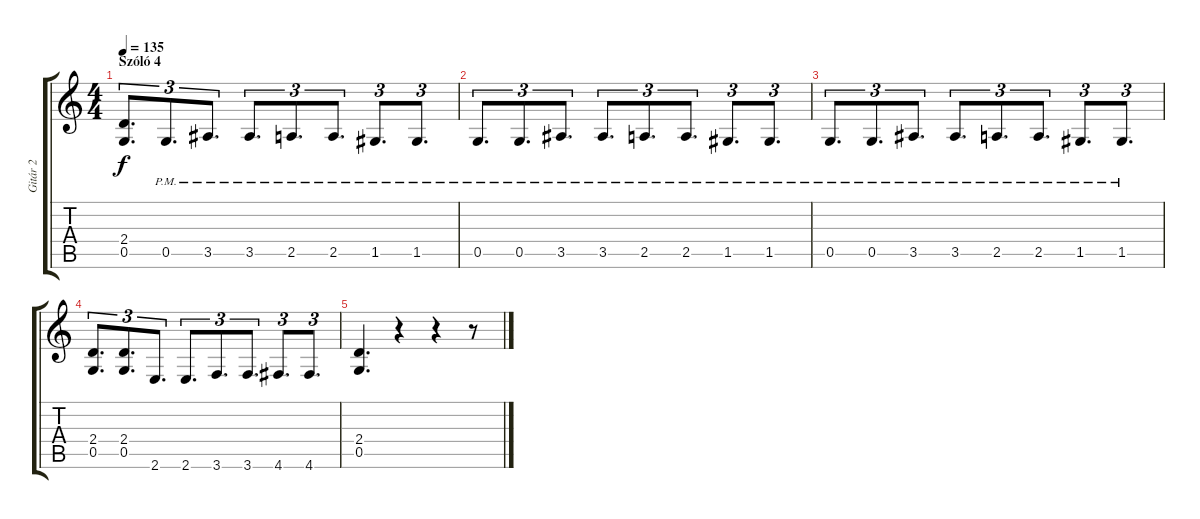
\track ("Gitár 2" "Gitár 2") {instrument overdrivenguitar}
\staff {score tabs}
\tuning (D4 A3 F3 C3 G2 D2) {hide}
\ts (4 4)
\section ("" "Szóló 4")
\tempo 135
\clef g2
\ks c
(2.4 0.5).8{d tu (3 2) dy f} 0.5{pm}.8{d tu (3 2)} 3.5{pm}.8{d tu (3 2)} 3.5{pm}.8{d tu (3 2)} 2.5{pm}.8{d tu (3 2)} 2.5{pm}.8{d tu (3 2)} 1.5{pm}.8{d tu (3 2)} 1.5{pm}.8{d tu (3 2)} |
0.5{pm}.8{d tu (3 2)} 0.5{pm}.8{d tu (3 2)} 3.5{pm}.8{d tu (3 2)} 3.5{pm}.8{d tu (3 2)} 2.5{pm}.8{d tu (3 2)} 2.5{pm}.8{d tu (3 2)} 1.5{pm}.8{d tu (3 2)} 1.5{pm}.8{d tu (3 2)} |
0.5{pm}.8{d tu (3 2)} 0.5{pm}.8{d tu (3 2)} 3.5{pm}.8{d tu (3 2)} 3.5{pm}.8{d tu (3 2)} 2.5{pm}.8{d tu (3 2)} 2.5{pm}.8{d tu (3 2)} 1.5{pm}.8{d tu (3 2)} 1.5{pm}.8{d tu (3 2)} |
(2.4 0.5).8{d tu (3 2)} (2.4 0.5).8{d tu (3 2)} 2.6.8{d tu (3 2)} 2.6.8{d tu (3 2)} 3.6.8{d tu (3 2)} 3.6.8{d tu (3 2)} 4.6.8{d tu (3 2)} 4.6.8{d tu (3 2)} |
(2.4 0.5).4{d} r.4 r.4 r.8
